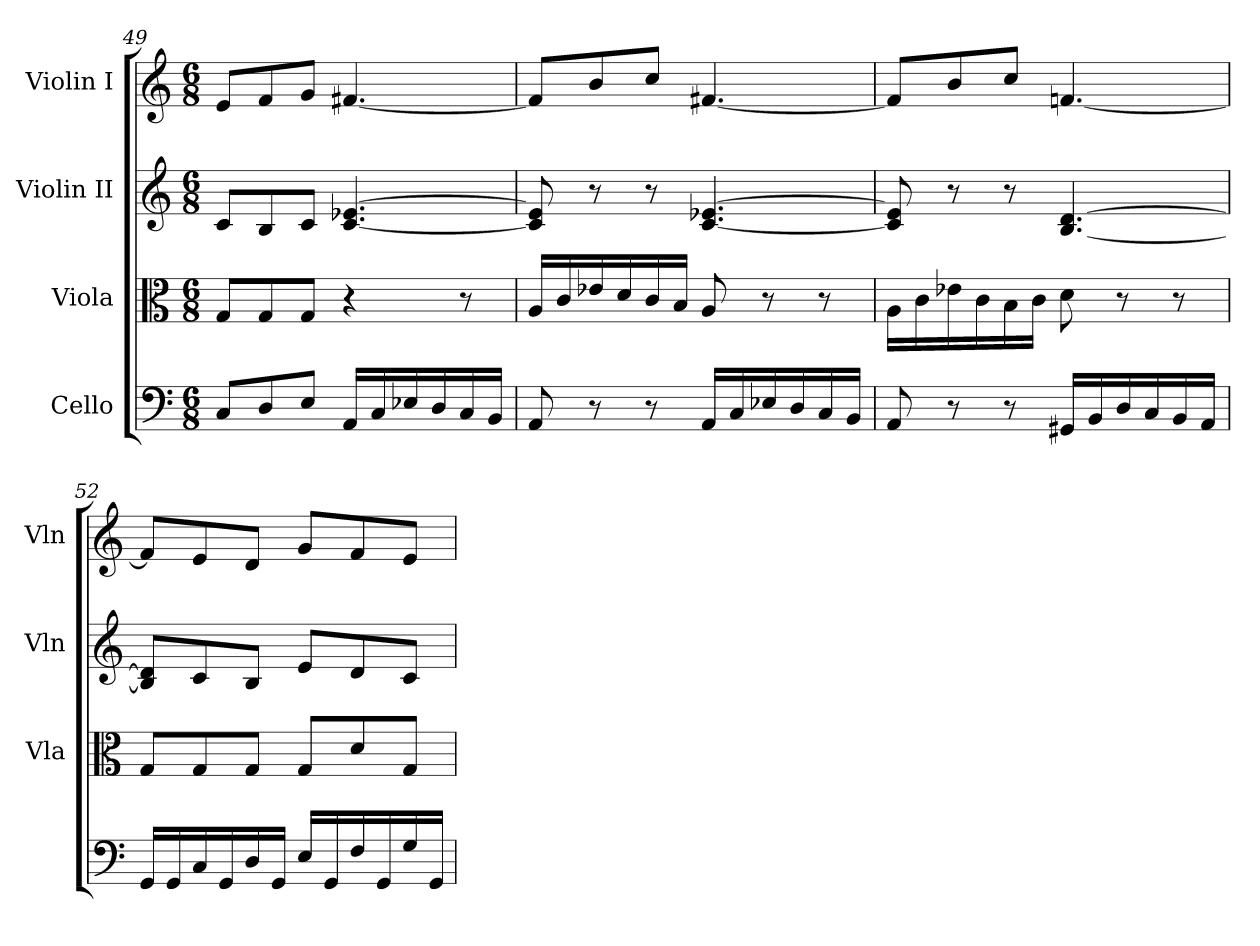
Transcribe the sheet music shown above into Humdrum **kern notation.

**kern	**kern	**kern	**kern
*part4	*part3	*part2	*part1
*staff4	*staff3	*staff2	*staff1
*I"Cello	*I"Viola	*I"Violin II	*I"Violin I
*	*I'Vla	*I'Vln	*I'Vln
*clefF4	*clefC3	*clefG2	*clefG2
*k[]	*k[]	*k[]	*k[]
*M6/8	*M6/8	*M6/8	*M6/8
=49	=49	=49	=49
8C/L	8G/L	8c/L	8e/L
8D/	8G/	8B/	8f/
8E/J	8G/J	8c/J	8g/J
16AA/LL	4r	[4.c/ [4.e-X/	[4.f#X/
16C/	.	.	.
16E-X/	.	.	.
16D/	.	.	.
16C/	8r	.	.
16BB/JJ	.	.	.
=50	=50	=50	=50
8AA/	16A/LL	8c/] 8e-/]	8f#/L]
.	16c/	.	.
8r	16e-X/	8r	8b/
.	16d/	.	.
8r	16c/	8r	8cc/J
.	16B/JJ	.	.
16AA/LL	8A/	[4.c/ [4.e-X/	[4.f#X/
16C/	.	.	.
16E-X/	8r	.	.
16D/	.	.	.
16C/	8r	.	.
16BB/JJ	.	.	.
!!LO:LB:g=z
=51	=51	=51	=51
8AA/	16A\LL	8c/] 8e-/]	8f#/L]
.	16c\	.	.
8r	16e-X\	8r	8b/
.	16c\	.	.
8r	16B\	8r	8cc/J
.	16c\JJ	.	.
16GG#X/LL	8d\	[4.B/ [4.d/	[4.fn/
16BB/	.	.	.
16D/	8r	.	.
16C/	.	.	.
16BB/	8r	.	.
16AA/JJ	.	.	.
=52	=52	=52	=52
16GG/LL	8G/L	8B/] 8d/]L	8f/L]
16GG/	.	.	.
16C/	8G/	8c/	8e/
16GG/	.	.	.
16D/	8G/J	8B/J	8d/J
16GG/JJ	.	.	.
16E/LL	8G/L	8e/L	8g/L
16GG/	.	.	.
16F/	8d/	8d/	8f/
16GG/	.	.	.
16G/	8G/J	8c/J	8e/J
16GG/JJ	.	.	.
=	=	=	=
*-	*-	*-	*-
